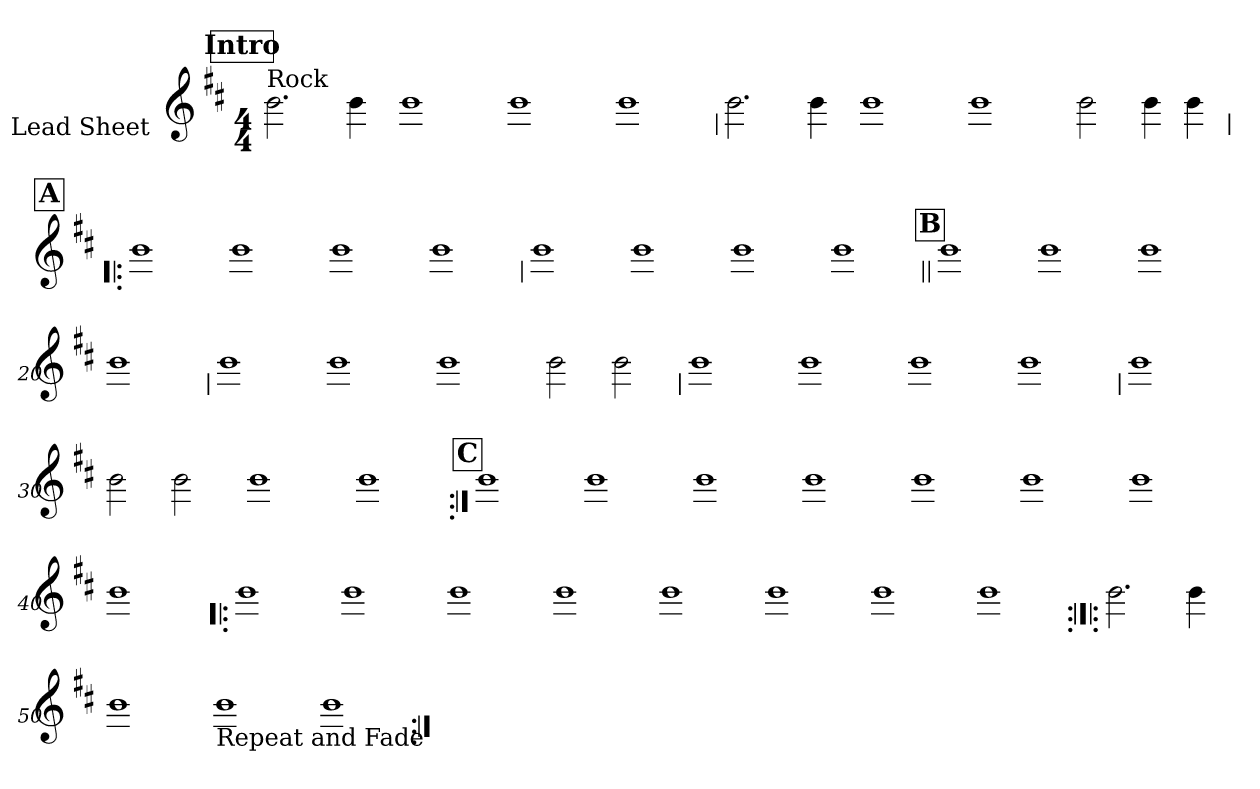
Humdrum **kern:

**kern
*part1
*staff1
*I"Lead Sheet
*stria0
*clefG2
*k[f#c#]
*D:
*M4/4
*MM124
!!LO:REH:place=s1:a:t=Intro
=1||
!LO:TX:a:t=Rock
2.b
4b
=2-
1b
=3-
1b
=4-
1b
!!LO:LB:g=z
=5
2.b
4b
=6-
1b
=7-
1b
=8-
2b
4b
4b
!!LO:LB:g=z
!!LO:REH:place=s1:a:t=A
=9!|:
1b
=10-
1b
=11-
1b
=12-
1b
!!LO:LB:g=z
=13
1b
=14-
1b
=15-
1b
=16-
1b
!!LO:LB:g=z
!!LO:REH:place=s1:a:t=B
=17||
1b
=18-
1b
=19-
1b
=20-
1b
!!LO:LB:g=z
=21
1b
=22-
1b
=23-
1b
=24-
2b
2b
!!LO:LB:g=z
=25
1b
=26-
1b
=27-
1b
=28-
1b
!!LO:LB:g=z
=29
1b
=30-
2b
2b
=31-
1b
=32-
1b
!!LO:LB:g=z
!!LO:REH:place=s1:a:t=C
=33:|!
1b
=34-
1b
=35-
1b
=36-
1b
=37-
1b
=38-
1b
=39-
1b
=40-
1b
!!LO:LB:g=z
=41!|:
1b
=42-
1b
=43-
1b
=44-
1b
=45-
1b
=46-
1b
=47-
1b
=48-
1b
!!LO:LB:g=z
=49:|!|:
2.b
4b
=50-
1b
=51-
!LO:TX:b:t=Repeat and Fade
1b
=52-
1b
=:|!
*-
